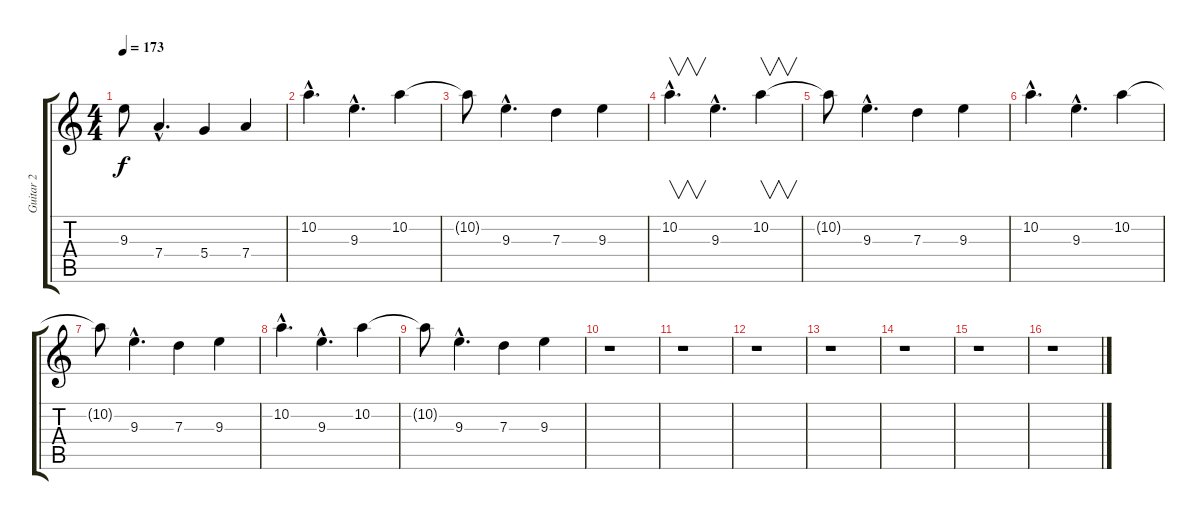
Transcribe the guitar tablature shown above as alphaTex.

\track ("Guitar 2" "Guitar 2") {instrument overdrivenguitar}
\staff {score tabs}
\tuning (E4 B3 G3 D3 A2 D2) {hide}
\ts (4 4)
\tempo 173
\clef g2
\ks c
9.3{t}.8{dy f} 7.4{hac}.4{d} 5.4.4 7.4.4 |
10.2{hac}.4{d} 9.3{hac}.4{d} 10.2.4 |
10.2{t}.8 9.3{hac}.4{d} 7.3.4 9.3.4 |
10.2{hac}.4{v d} 9.3{hac}.4{d} 10.2.4{v} |
10.2{t}.8 9.3{hac}.4{d} 7.3.4 9.3.4 |
10.2{hac}.4{d} 9.3{hac}.4{d} 10.2.4 |
10.2{t}.8 9.3{hac}.4{d} 7.3.4 9.3.4 |
10.2{hac}.4{d} 9.3{hac}.4{d} 10.2.4 |
10.2{t}.8 9.3{hac}.4{d} 7.3.4 9.3.4 |
r.1 |
r.1 |
r.1 |
r.1 |
r.1 |
r.1 |
r.1
